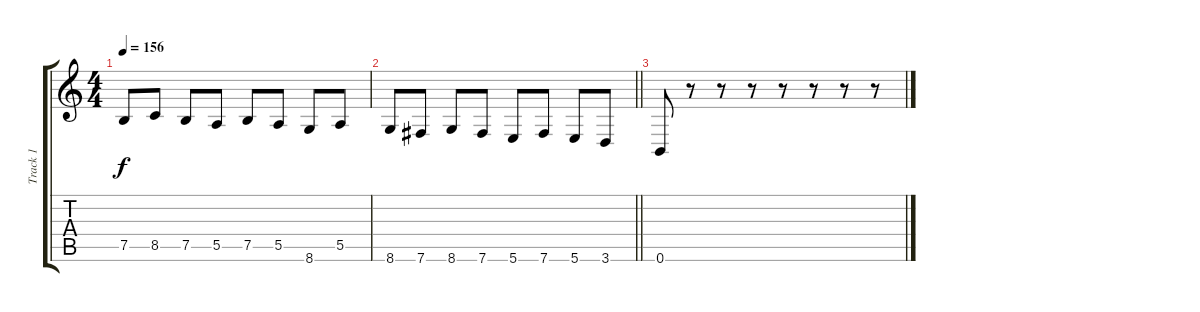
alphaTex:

\track ("Track 1" "Track 1") {instrument distortionguitar}
\staff {score tabs}
\tuning (B3 Gb3 D3 A2 E2 B1) {hide}
\ts (4 4)
\tempo 156
\clef g2
\ks c
7.5.8{dy f} 8.5.8 7.5.8 5.5.8 7.5.8 5.5.8 8.6.8 5.5.8 |
\barLineRight lightlight
8.6.8 7.6.8 8.6.8 7.6.8 5.6.8 7.6.8 5.6.8 3.6.8 |
0.6.8 r.8 r.8 r.8 r.8 r.8 r.8 r.8
